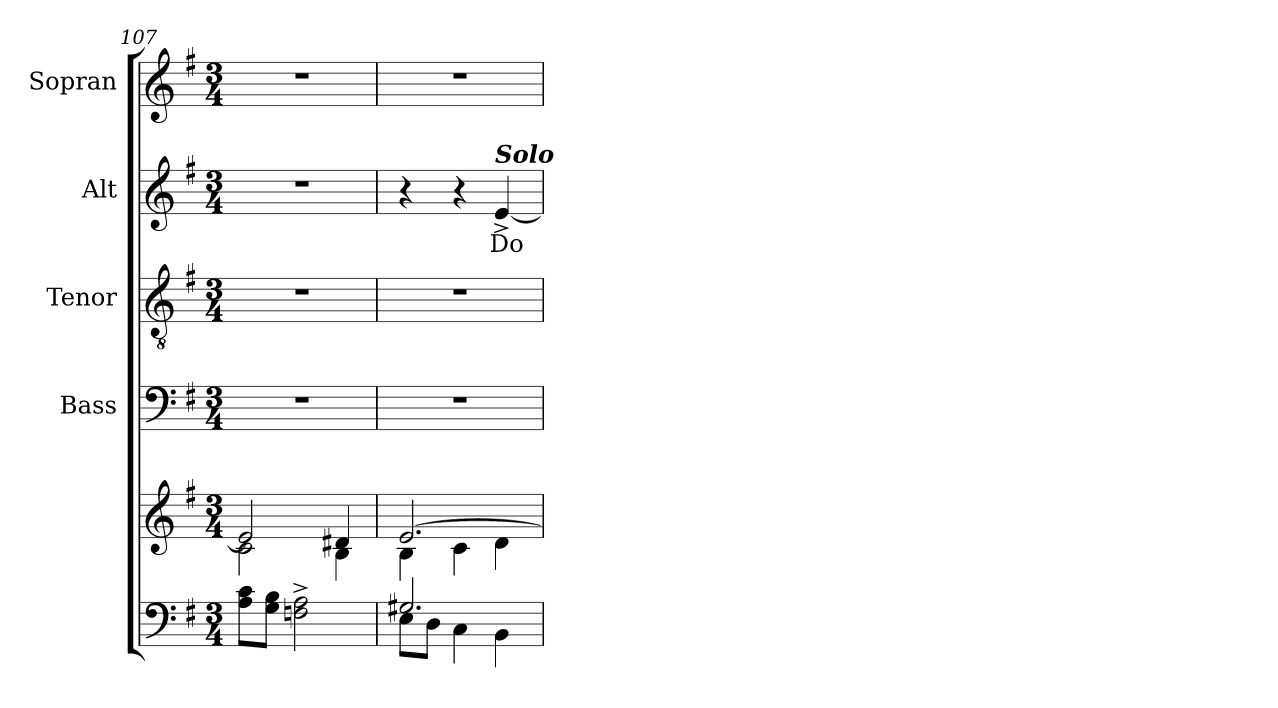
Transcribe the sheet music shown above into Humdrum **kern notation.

**kern	**kern	**kern	**kern	**kern	**text	**kern
*part5	*part5	*part4	*part3	*part2	*part2	*part1
*staff6	*staff5	*staff4	*staff3	*staff2	*staff2	*staff1
*	*	*I"Bass	*I"Tenor	*I"Alt	*	*I"Sopran
*	*	*I'B.	*I'T.	*I'A.	*	*I'S.
*clefF4	*clefG2	*clefF4	*clefGv2	*clefG2	*	*clefG2
*k[f#]	*k[f#]	*k[f#]	*k[f#]	*k[f#]	*	*k[f#]
*G:	*G:	*G:	*G:	*G:	*	*G:
*M3/4	*M3/4	*M3/4	*M3/4	*M3/4	*	*M3/4
=107	=107	=107	=107	=107	=107	=107
*	*^	*	*	*	*	*
8A\ 8c\L	2e/]	2c\	2.r	2.r	2.r	.	2.r
8G\ 8B\J	.	.	.	.	.	.	.
2Fn\^> 2A\^>	.	.	.	.	.	.	.
.	4d#X/	4B\	.	.	.	.	.
=108	=108	=108	=108	=108	=108	=108	=108
*^	*	*	*	*	*	*	*
2.G#X/	8E\L	[>2.e/	4B\	2.r	2.r	4r	.	2.r
.	8D\J	.	.	.	.	.	.	.
.	4C\	.	4c\	.	.	4r	.	.
!	!	!	!	!	!	!LO:TX:a:Bi:t=Solo	!	!
!	!	!	!	!	!	!	!LO:LY:b	!
.	4BB\	.	4d\	.	.	[4e^>/	Do-	.
*v	*v	*	*	*	*	*	*	*
*	*v	*v	*	*	*	*	*
=	=	=	=	=	=	=
*-	*-	*-	*-	*-	*-	*-
